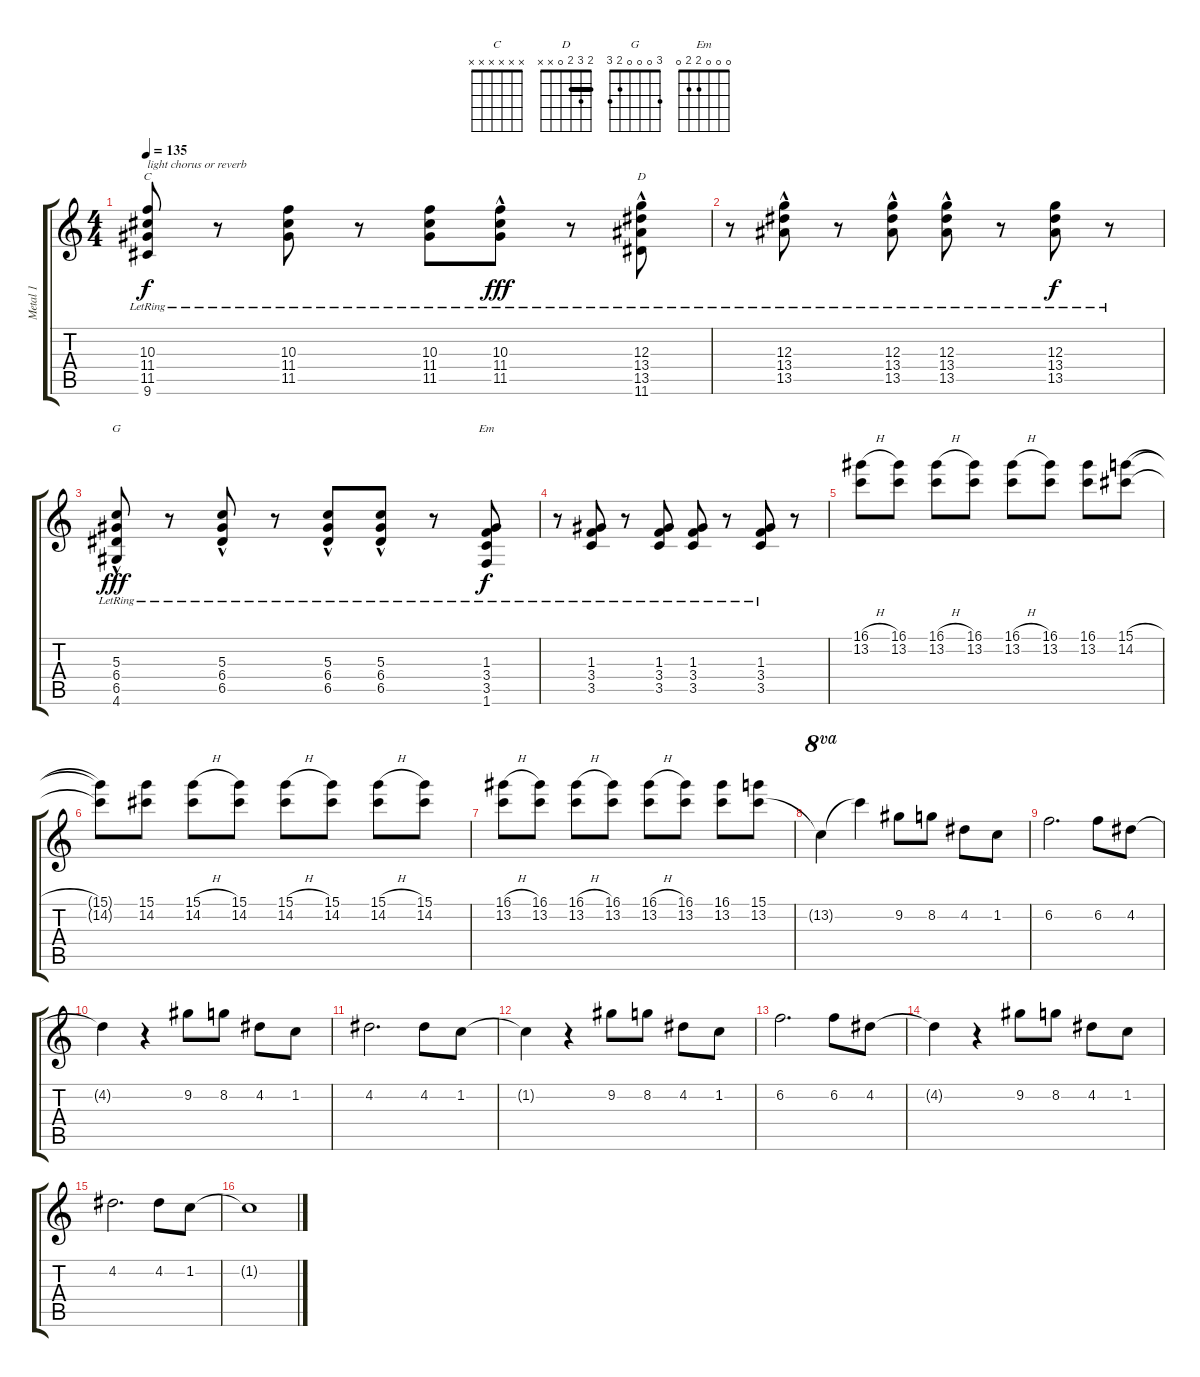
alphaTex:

\track ("Metal 1" "Metal 1") {instrument distortionguitar}
\staff {score tabs}
\tuning (E4 B3 G3 D3 A2 E2) {hide}
\chord ("C" x x x x x x)
\chord ("D" 2 3 2 0 x x) {barre 2}
\chord ("G" 3 0 0 0 2 3)
\chord ("Em" 0 0 0 2 2 0)
\ts (4 4)
\tempo 135
\clef g2
\ks c
(10.3 11.4{lr} 11.5{lr} 9.6{lr}).8{ch "C" txt "light chorus or reverb" dy f} r.8 (10.3 11.4{lr} 11.5{lr}).8 r.8 (10.3 11.4{lr} 11.5{lr}).8 (10.3{hac lr} 11.4{lr} 11.5{lr}).8{dy fff} r.8 (12.3{hac lr} 13.4{lr} 13.5{lr} 11.6{lr}).8{ch "D"} |
r.8 (12.3{hac lr} 13.4{lr} 13.5{lr}).8 r.8 (12.3{hac lr} 13.4{lr} 13.5{lr}).8 (12.3{hac lr} 13.4{lr} 13.5{lr}).8 r.8 (12.3 13.4{lr} 13.5{lr}).8{dy f} r.8 |
(5.3{hac lr} 6.4{lr} 6.5{lr} 4.6{lr}).8{ch "G" dy fff} r.8 (5.3{hac lr} 6.4{lr} 6.5{lr}).8 r.8 (5.3{hac lr} 6.4{lr} 6.5{lr}).8 (5.3{hac lr} 6.4{lr} 6.5{lr}).8 r.8 (1.3{lr} 3.4{lr} 3.5{lr} 1.6{lr}).8{ch "Em" dy f} |
r.8 (1.3{lr} 3.4{lr} 3.5{lr}).8 r.8 (1.3{lr} 3.4{lr} 3.5{lr}).8 (1.3{lr} 3.4{lr} 3.5{lr}).8 r.8 (1.3{lr} 3.4{lr} 3.5{lr}).8 r.8 |
(16.1{h} 13.2).8{instrument electricguitarjazz} (16.1 13.2).8 (16.1{h} 13.2).8 (16.1 13.2).8 (16.1{h} 13.2).8 (16.1 13.2).8 (16.1 13.2).8 (15.1{h} 14.2).8 |
(15.1{t} 14.2{t}).8 (15.1 14.2).8 (15.1{h} 14.2).8 (15.1 14.2).8 (15.1{h} 14.2).8 (15.1 14.2).8 (15.1{h} 14.2).8 (15.1 14.2).8 |
(16.1{h} 13.2).8 (16.1 13.2).8 (16.1{h} 13.2).8 (16.1 13.2).8 (16.1{h} 13.2).8 (16.1 13.2).8 (16.1 13.2).8 (15.1 13.2).8 |
13.2{t}.4{ot 8va} 13.2{t}.4 9.2.8 8.2.8 4.2.8 1.2.8 |
6.2.2{d} 6.2.8 4.2.8 |
4.2{t}.4 r.4 9.2.8 8.2.8 4.2.8 1.2.8 |
4.2.2{d} 4.2.8 1.2.8 |
1.2{t}.4 r.4 9.2.8 8.2.8 4.2.8 1.2.8 |
6.2.2{d} 6.2.8 4.2.8 |
4.2{t}.4 r.4 9.2.8 8.2.8 4.2.8 1.2.8 |
4.2.2{d} 4.2.8 1.2.8 |
1.2{t}.1
